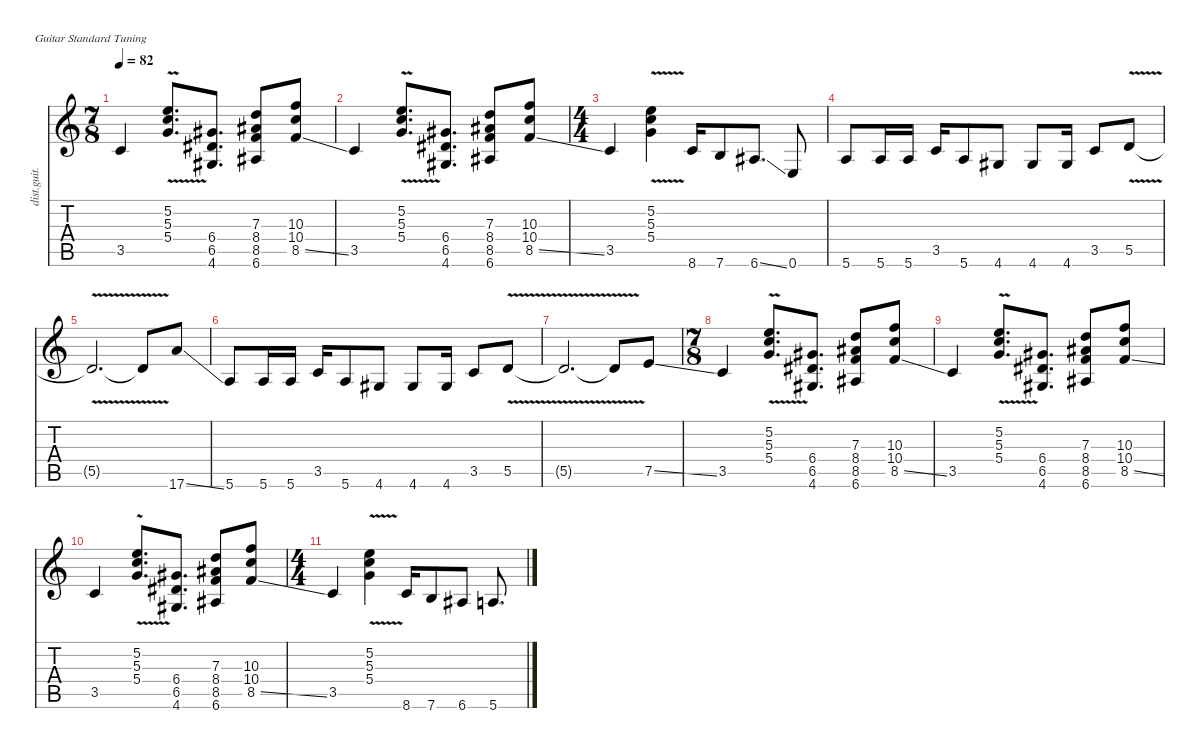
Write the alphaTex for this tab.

\defaultSystemsLayout 4
\hideDynamics
\bracketExtendMode nobrackets
\track ("Lead 2 (ed)" "dist.guit.") {instrument distortionguitar}
\staff {score tabs}
\tuning (E4 B3 G3 D3 A2 E2)
\ts (7 8)
\tempo 82
\clef g2
\ks c
3.5.4{dy f} (5.2{v} 5.3{v} 5.4{v}).8{d} (6.4{acc #} 6.5{acc #} 4.6{acc #}).8{d} (7.3 8.4{acc #} 8.5 6.6{acc #}).8 (10.3 10.4 8.5{ss}).8 |
3.5.4 (5.2{v} 5.3{v} 5.4{v}).8{d} (6.4{acc #} 6.5{acc #} 4.6{acc #}).8{d} (7.3 8.4{acc #} 8.5 6.6{acc #}).8 (10.3 10.4 8.5{ss}).8 |
\ts (4 4)
3.5.4 (5.2{v} 5.3{v} 5.4{v}).4 8.6.16 7.6.8 6.6{ss acc #}.8{d} 0.6.8 |
5.6.8 5.6.16 5.6.16 3.5.16 5.6.8 4.6{acc #}.8 4.6{acc #}.8 4.6{acc #}.16 3.5.8 5.5{v}.8 |
5.5{v t}.2{d} 5.5{v t}.8 17.6{ss}.8 |
5.6.8 5.6.16 5.6.16 3.5.16 5.6.8 4.6{acc #}.8 4.6{acc #}.8 4.6{acc #}.16 3.5.8 5.5{v}.8 |
5.5{v t}.2{d} 5.5{v t}.8 7.5{ss}.8 |
\ts (7 8)
3.5.4 (5.2{v} 5.3{v} 5.4{v}).8{d} (6.4{acc #} 6.5{acc #} 4.6{acc #}).8{d} (7.3 8.4{acc #} 8.5 6.6{acc #}).8 (10.3 10.4 8.5{ss}).8 |
3.5.4 (5.2{v} 5.3{v} 5.4{v}).8{d} (6.4{acc #} 6.5{acc #} 4.6{acc #}).8{d} (7.3 8.4{acc #} 8.5 6.6{acc #}).8 (10.3 10.4 8.5{ss}).8 |
3.5.4 (5.2{v} 5.3{v} 5.4{v}).8{d} (6.4{acc #} 6.5{acc #} 4.6{acc #}).8{d} (7.3 8.4{acc #} 8.5 6.6{acc #}).8 (10.3 10.4 8.5{ss}).8 |
\ts (4 4)
3.5.4 (5.2{v} 5.3{v} 5.4{v}).4 8.6.16 7.6.8 6.6{acc #}.8 5.6.8{d}
